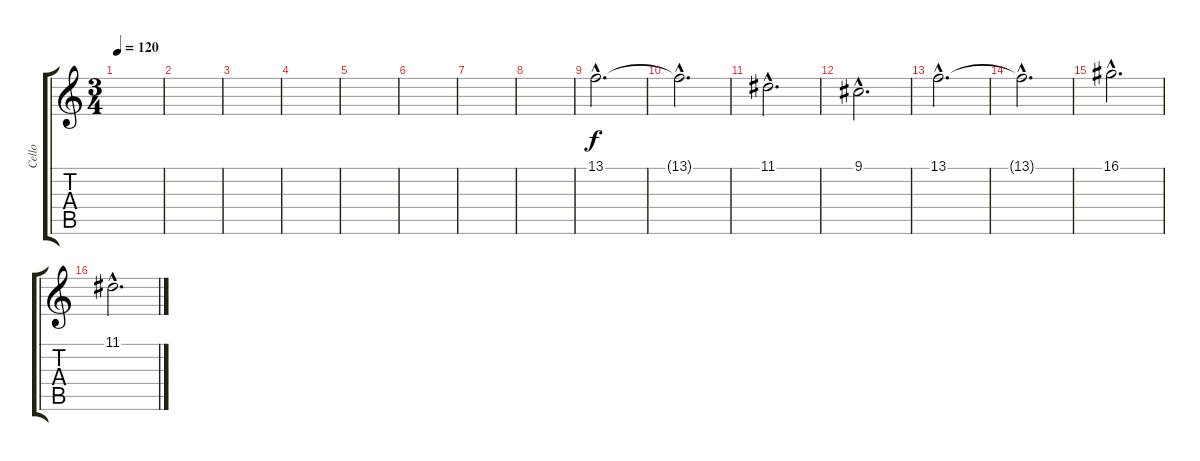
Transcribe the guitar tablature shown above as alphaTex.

\track ("Cello" "Cello") {instrument cello}
\staff {score tabs}
\tuning (E4 B3 G3 D3 A2 E2) {hide}
\ts (3 4)
\tempo 120
\clef g2
\ks c
|
|
|
|
|
|
|
|
13.1{hac}.2{d} |
13.1{hac t}.2{d} |
11.1{hac}.2{d} |
9.1{hac}.2{d} |
13.1{hac}.2{d} |
13.1{hac t}.2{d} |
16.1{hac}.2{d} |
11.1{hac}.2{d}
